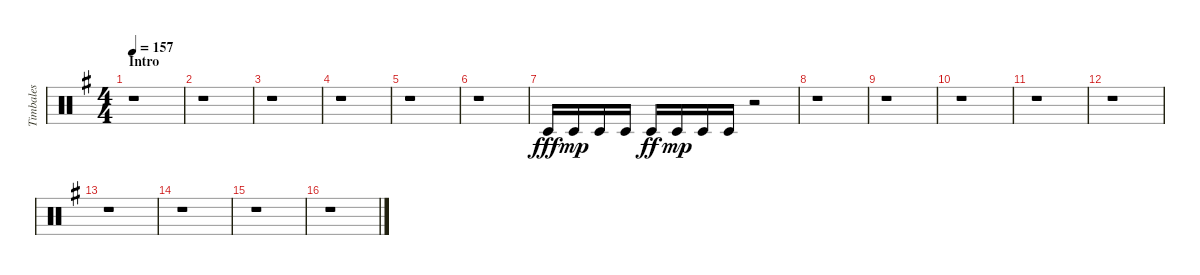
\track ("Timbales" "Timbales") {instrument percussion}
\staff {score}
\articulation defaults
\ts (4 4)
\section ("" "Intro")
\tempo 157
\clef neutral
\ks g
r.1{dy fff} |
r.1 |
r.1 |
r.1 |
r.1 |
r.1 |
"Timbale low (hit)".16 "Timbale low (hit)".16{dy mp} "Timbale low (hit)".16 "Timbale low (hit)".16 "Timbale low (hit)".16{dy ff} "Timbale low (hit)".16{dy mp} "Timbale low (hit)".16 "Timbale low (hit)".16 r.2 |
r.1 |
r.1 |
r.1 |
r.1 |
r.1 |
r.1 |
r.1 |
r.1 |
r.1
